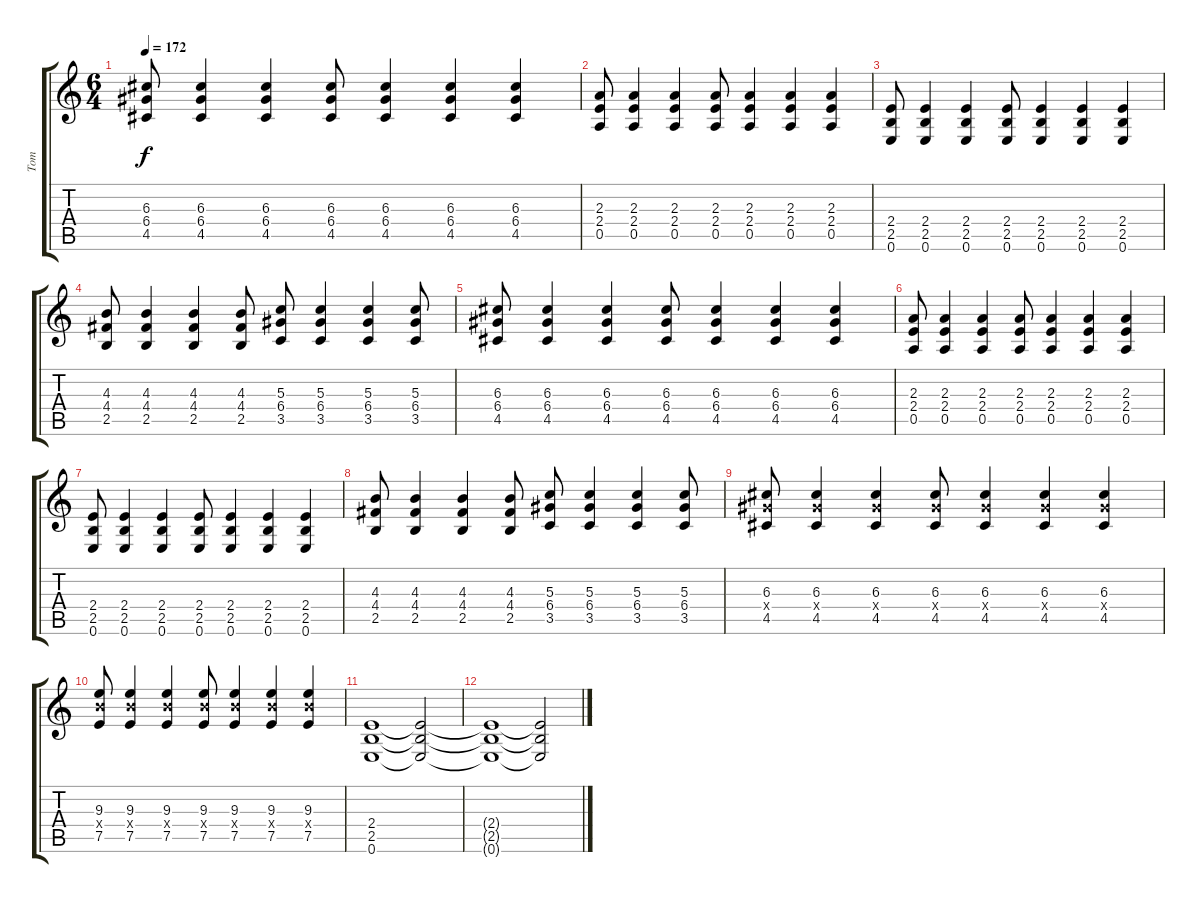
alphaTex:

\track ("Tom" "Tom") {instrument electricguitarclean}
\staff {score tabs}
\tuning (E4 B3 G3 D3 A2 E2) {hide}
\ts (6 4)
\tempo 172
\clef g2
\ks c
(6.3 6.4 4.5).8{dy f} (6.3 6.4 4.5).4 (6.3 6.4 4.5).4 (6.3 6.4 4.5).8 (6.3 6.4 4.5).4 (6.3 6.4 4.5).4 (6.3 6.4 4.5).4 |
(2.3 2.4 0.5).8 (2.3 2.4 0.5).4 (2.3 2.4 0.5).4 (2.3 2.4 0.5).8 (2.3 2.4 0.5).4 (2.3 2.4 0.5).4 (2.3 2.4 0.5).4 |
(2.4 2.5 0.6).8 (2.4 2.5 0.6).4 (2.4 2.5 0.6).4 (2.4 2.5 0.6).8 (2.4 2.5 0.6).4 (2.4 2.5 0.6).4 (2.4 2.5 0.6).4 |
(4.3 4.4 2.5).8 (4.3 4.4 2.5).4 (4.3 4.4 2.5).4 (4.3 4.4 2.5).8 (5.3 6.4 3.5).8 (5.3 6.4 3.5).4 (5.3 6.4 3.5).4 (5.3 6.4 3.5).8 |
(6.3 6.4 4.5).8 (6.3 6.4 4.5).4 (6.3 6.4 4.5).4 (6.3 6.4 4.5).8 (6.3 6.4 4.5).4 (6.3 6.4 4.5).4 (6.3 6.4 4.5).4 |
(2.3 2.4 0.5).8 (2.3 2.4 0.5).4 (2.3 2.4 0.5).4 (2.3 2.4 0.5).8 (2.3 2.4 0.5).4 (2.3 2.4 0.5).4 (2.3 2.4 0.5).4 |
(2.4 2.5 0.6).8 (2.4 2.5 0.6).4 (2.4 2.5 0.6).4 (2.4 2.5 0.6).8 (2.4 2.5 0.6).4 (2.4 2.5 0.6).4 (2.4 2.5 0.6).4 |
(4.3 4.4 2.5).8 (4.3 4.4 2.5).4 (4.3 4.4 2.5).4 (4.3 4.4 2.5).8 (5.3 6.4 3.5).8 (5.3 6.4 3.5).4 (5.3 6.4 3.5).4 (5.3 6.4 3.5).8 |
(6.3 6.4{x} 4.5).8 (6.3 6.4{x} 4.5).4 (6.3 6.4{x} 4.5).4 (6.3 6.4{x} 4.5).8 (6.3 6.4{x} 4.5).4 (6.3 6.4{x} 4.5).4 (6.3 6.4{x} 4.5).4 |
(9.3 9.4{x} 7.5).8 (9.3 9.4{x} 7.5).4 (9.3 9.4{x} 7.5).4 (9.3 9.4{x} 7.5).8 (9.3 9.4{x} 7.5).4 (9.3 9.4{x} 7.5).4 (9.3 9.4{x} 7.5).4 |
(2.4 2.5 0.6).1{volume 0} (2.4{t} 2.5{t} 0.6{t}).2 |
(2.4{t} 2.5{t} 0.6{t}).1 (2.4{t} 2.5{t} 0.6{t}).2
